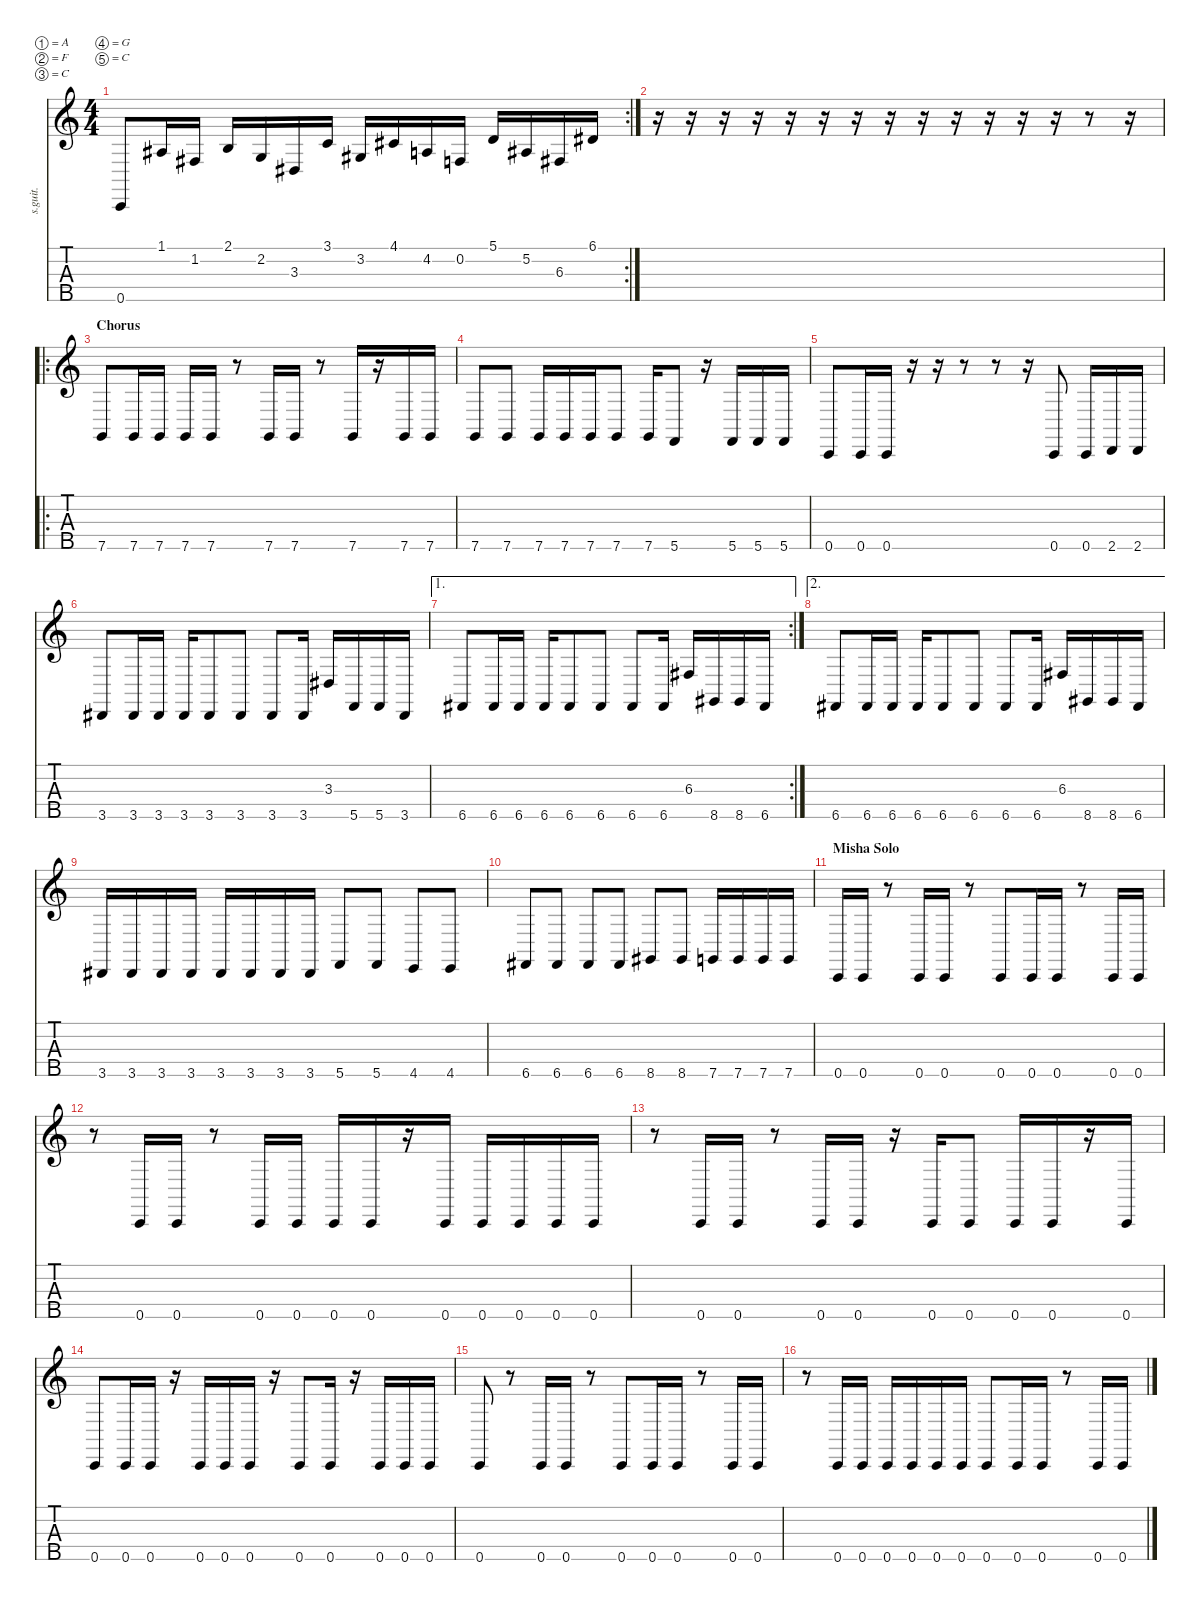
\defaultSystemsLayout 4
\hideDynamics
\bracketExtendMode nobrackets
\track ("" "s.guit.") {instrument electricbassfinger}
\staff {score tabs}
\tuning (A2 F2 C2 G1 C1)
\rc 2
\ts (4 4)
\tempo (116 hide)
\clef g2
\ks c
0.5{t}.8{lyrics (0 "") lyrics (1 "") lyrics (2 "") lyrics (3 "") lyrics (4 "") dy f} 1.1{acc #}.16{lyrics (0 "") lyrics (1 "") lyrics (2 "") lyrics (3 "") lyrics (4 "")} 1.2{acc #}.16{lyrics (0 "") lyrics (1 "") lyrics (2 "") lyrics (3 "") lyrics (4 "")} 2.1.16{lyrics (0 "") lyrics (1 "") lyrics (2 "") lyrics (3 "") lyrics (4 "")} 2.2.16{lyrics (0 "") lyrics (1 "") lyrics (2 "") lyrics (3 "") lyrics (4 "")} 3.3{acc #}.16{lyrics (0 "") lyrics (1 "") lyrics (2 "") lyrics (3 "") lyrics (4 "")} 3.1.16{lyrics (0 "") lyrics (1 "") lyrics (2 "") lyrics (3 "") lyrics (4 "")} 3.2{acc #}.16{lyrics (0 "") lyrics (1 "") lyrics (2 "") lyrics (3 "") lyrics (4 "")} 4.1{acc #}.16{lyrics (0 "") lyrics (1 "") lyrics (2 "") lyrics (3 "") lyrics (4 "")} 4.2.16{lyrics (0 "") lyrics (1 "") lyrics (2 "") lyrics (3 "") lyrics (4 "")} 0.2.16{lyrics (0 "") lyrics (1 "") lyrics (2 "") lyrics (3 "") lyrics (4 "")} 5.1.16{lyrics (0 "") lyrics (1 "") lyrics (2 "") lyrics (3 "") lyrics (4 "")} 5.2{acc #}.16{lyrics (0 "") lyrics (1 "") lyrics (2 "") lyrics (3 "") lyrics (4 "")} 6.3{acc #}.16{lyrics (0 "") lyrics (1 "") lyrics (2 "") lyrics (3 "") lyrics (4 "")} 6.1{acc #}.16{lyrics (0 "") lyrics (1 "") lyrics (2 "") lyrics (3 "") lyrics (4 "")} |
r.16 r.16 r.16 r.16 r.16 r.16 r.16 r.16 r.16 r.16 r.16 r.16 r.16 r.8 r.16 |
\ro
\section ("" "Chorus")
7.5.8{lyrics (0 "") lyrics (1 "") lyrics (2 "") lyrics (3 "") lyrics (4 "")} 7.5.16{lyrics (0 "") lyrics (1 "") lyrics (2 "") lyrics (3 "") lyrics (4 "")} 7.5.16{lyrics (0 "") lyrics (1 "") lyrics (2 "") lyrics (3 "") lyrics (4 "")} 7.5.16{lyrics (0 "") lyrics (1 "") lyrics (2 "") lyrics (3 "") lyrics (4 "")} 7.5.16{lyrics (0 "") lyrics (1 "") lyrics (2 "") lyrics (3 "") lyrics (4 "")} r.8 7.5.16{lyrics (0 "") lyrics (1 "") lyrics (2 "") lyrics (3 "") lyrics (4 "")} 7.5.16{lyrics (0 "") lyrics (1 "") lyrics (2 "") lyrics (3 "") lyrics (4 "")} r.8 7.5.16{lyrics (0 "") lyrics (1 "") lyrics (2 "") lyrics (3 "") lyrics (4 "")} r.16 7.5.16{lyrics (0 "") lyrics (1 "") lyrics (2 "") lyrics (3 "") lyrics (4 "")} 7.5.16{lyrics (0 "") lyrics (1 "") lyrics (2 "") lyrics (3 "") lyrics (4 "")} |
7.5.8{lyrics (0 "") lyrics (1 "") lyrics (2 "") lyrics (3 "") lyrics (4 "")} 7.5.8{lyrics (0 "") lyrics (1 "") lyrics (2 "") lyrics (3 "") lyrics (4 "")} 7.5.16{lyrics (0 "") lyrics (1 "") lyrics (2 "") lyrics (3 "") lyrics (4 "")} 7.5.16{lyrics (0 "") lyrics (1 "") lyrics (2 "") lyrics (3 "") lyrics (4 "")} 7.5.16{lyrics (0 "") lyrics (1 "") lyrics (2 "") lyrics (3 "") lyrics (4 "")} 7.5.8{lyrics (0 "") lyrics (1 "") lyrics (2 "") lyrics (3 "") lyrics (4 "")} 7.5.16{lyrics (0 "") lyrics (1 "") lyrics (2 "") lyrics (3 "") lyrics (4 "")} 5.5.8{lyrics (0 "") lyrics (1 "") lyrics (2 "") lyrics (3 "") lyrics (4 "")} r.16 5.5.16{lyrics (0 "") lyrics (1 "") lyrics (2 "") lyrics (3 "") lyrics (4 "")} 5.5.16{lyrics (0 "") lyrics (1 "") lyrics (2 "") lyrics (3 "") lyrics (4 "")} 5.5.16{lyrics (0 "") lyrics (1 "") lyrics (2 "") lyrics (3 "") lyrics (4 "")} |
0.5.8{lyrics (0 "") lyrics (1 "") lyrics (2 "") lyrics (3 "") lyrics (4 "")} 0.5.16{lyrics (0 "") lyrics (1 "") lyrics (2 "") lyrics (3 "") lyrics (4 "")} 0.5.16{lyrics (0 "") lyrics (1 "") lyrics (2 "") lyrics (3 "") lyrics (4 "")} r.16 r.16 r.8 r.8 r.16 0.5.8{lyrics (0 "") lyrics (1 "") lyrics (2 "") lyrics (3 "") lyrics (4 "")} 0.5.16{lyrics (0 "") lyrics (1 "") lyrics (2 "") lyrics (3 "") lyrics (4 "")} 2.5.16{lyrics (0 "") lyrics (1 "") lyrics (2 "") lyrics (3 "") lyrics (4 "")} 2.5.16{lyrics (0 "") lyrics (1 "") lyrics (2 "") lyrics (3 "") lyrics (4 "")} |
3.5{acc #}.8{lyrics (0 "") lyrics (1 "") lyrics (2 "") lyrics (3 "") lyrics (4 "")} 3.5{acc #}.16{lyrics (0 "") lyrics (1 "") lyrics (2 "") lyrics (3 "") lyrics (4 "")} 3.5{acc #}.16{lyrics (0 "") lyrics (1 "") lyrics (2 "") lyrics (3 "") lyrics (4 "")} 3.5{acc #}.16{lyrics (0 "") lyrics (1 "") lyrics (2 "") lyrics (3 "") lyrics (4 "")} 3.5{acc #}.8{lyrics (0 "") lyrics (1 "") lyrics (2 "") lyrics (3 "") lyrics (4 "")} 3.5{acc #}.8{lyrics (0 "") lyrics (1 "") lyrics (2 "") lyrics (3 "") lyrics (4 "")} 3.5{acc #}.8{lyrics (0 "") lyrics (1 "") lyrics (2 "") lyrics (3 "") lyrics (4 "")} 3.5{acc #}.16{lyrics (0 "") lyrics (1 "") lyrics (2 "") lyrics (3 "") lyrics (4 "")} 3.3{acc #}.16{lyrics (0 "") lyrics (1 "") lyrics (2 "") lyrics (3 "") lyrics (4 "")} 5.5.16{lyrics (0 "") lyrics (1 "") lyrics (2 "") lyrics (3 "") lyrics (4 "")} 5.5.16{lyrics (0 "") lyrics (1 "") lyrics (2 "") lyrics (3 "") lyrics (4 "")} 3.5{acc #}.16{lyrics (0 "") lyrics (1 "") lyrics (2 "") lyrics (3 "") lyrics (4 "")} |
\ae 1
\rc 2
6.5{acc #}.8{lyrics (0 "") lyrics (1 "") lyrics (2 "") lyrics (3 "") lyrics (4 "")} 6.5{acc #}.16{lyrics (0 "") lyrics (1 "") lyrics (2 "") lyrics (3 "") lyrics (4 "")} 6.5{acc #}.16{lyrics (0 "") lyrics (1 "") lyrics (2 "") lyrics (3 "") lyrics (4 "")} 6.5{acc #}.16{lyrics (0 "") lyrics (1 "") lyrics (2 "") lyrics (3 "") lyrics (4 "")} 6.5{acc #}.8{lyrics (0 "") lyrics (1 "") lyrics (2 "") lyrics (3 "") lyrics (4 "")} 6.5{acc #}.8{lyrics (0 "") lyrics (1 "") lyrics (2 "") lyrics (3 "") lyrics (4 "")} 6.5{acc #}.8{lyrics (0 "") lyrics (1 "") lyrics (2 "") lyrics (3 "") lyrics (4 "")} 6.5{acc #}.16{lyrics (0 "") lyrics (1 "") lyrics (2 "") lyrics (3 "") lyrics (4 "")} 6.3{acc #}.16{lyrics (0 "") lyrics (1 "") lyrics (2 "") lyrics (3 "") lyrics (4 "")} 8.5{acc #}.16{lyrics (0 "") lyrics (1 "") lyrics (2 "") lyrics (3 "") lyrics (4 "")} 8.5{acc #}.16{lyrics (0 "") lyrics (1 "") lyrics (2 "") lyrics (3 "") lyrics (4 "")} 6.5{acc #}.16{lyrics (0 "") lyrics (1 "") lyrics (2 "") lyrics (3 "") lyrics (4 "")} |
\ae 2
6.5{acc #}.8{lyrics (0 "") lyrics (1 "") lyrics (2 "") lyrics (3 "") lyrics (4 "")} 6.5{acc #}.16{lyrics (0 "") lyrics (1 "") lyrics (2 "") lyrics (3 "") lyrics (4 "")} 6.5{acc #}.16{lyrics (0 "") lyrics (1 "") lyrics (2 "") lyrics (3 "") lyrics (4 "")} 6.5{acc #}.16{lyrics (0 "") lyrics (1 "") lyrics (2 "") lyrics (3 "") lyrics (4 "")} 6.5{acc #}.8{lyrics (0 "") lyrics (1 "") lyrics (2 "") lyrics (3 "") lyrics (4 "")} 6.5{acc #}.8{lyrics (0 "") lyrics (1 "") lyrics (2 "") lyrics (3 "") lyrics (4 "")} 6.5{acc #}.8{lyrics (0 "") lyrics (1 "") lyrics (2 "") lyrics (3 "") lyrics (4 "")} 6.5{acc #}.16{lyrics (0 "") lyrics (1 "") lyrics (2 "") lyrics (3 "") lyrics (4 "")} 6.3{acc #}.16{lyrics (0 "") lyrics (1 "") lyrics (2 "") lyrics (3 "") lyrics (4 "")} 8.5{acc #}.16{lyrics (0 "") lyrics (1 "") lyrics (2 "") lyrics (3 "") lyrics (4 "")} 8.5{acc #}.16{lyrics (0 "") lyrics (1 "") lyrics (2 "") lyrics (3 "") lyrics (4 "")} 6.5{acc #}.16{lyrics (0 "") lyrics (1 "") lyrics (2 "") lyrics (3 "") lyrics (4 "")} |
3.5{acc #}.16{lyrics (0 "") lyrics (1 "") lyrics (2 "") lyrics (3 "") lyrics (4 "")} 3.5{acc #}.16{lyrics (0 "") lyrics (1 "") lyrics (2 "") lyrics (3 "") lyrics (4 "")} 3.5{acc #}.16{lyrics (0 "") lyrics (1 "") lyrics (2 "") lyrics (3 "") lyrics (4 "")} 3.5{acc #}.16{lyrics (0 "") lyrics (1 "") lyrics (2 "") lyrics (3 "") lyrics (4 "")} 3.5{acc #}.16{lyrics (0 "") lyrics (1 "") lyrics (2 "") lyrics (3 "") lyrics (4 "")} 3.5{acc #}.16{lyrics (0 "") lyrics (1 "") lyrics (2 "") lyrics (3 "") lyrics (4 "")} 3.5{acc #}.16{lyrics (0 "") lyrics (1 "") lyrics (2 "") lyrics (3 "") lyrics (4 "")} 3.5{acc #}.16{lyrics (0 "") lyrics (1 "") lyrics (2 "") lyrics (3 "") lyrics (4 "")} 5.5.8{lyrics (0 "") lyrics (1 "") lyrics (2 "") lyrics (3 "") lyrics (4 "")} 5.5.8{lyrics (0 "") lyrics (1 "") lyrics (2 "") lyrics (3 "") lyrics (4 "")} 4.5.8{lyrics (0 "") lyrics (1 "") lyrics (2 "") lyrics (3 "") lyrics (4 "")} 4.5.8{lyrics (0 "") lyrics (1 "") lyrics (2 "") lyrics (3 "") lyrics (4 "")} |
6.5{acc #}.8{lyrics (0 "") lyrics (1 "") lyrics (2 "") lyrics (3 "") lyrics (4 "")} 6.5{acc #}.8{lyrics (0 "") lyrics (1 "") lyrics (2 "") lyrics (3 "") lyrics (4 "")} 6.5{acc #}.8{lyrics (0 "") lyrics (1 "") lyrics (2 "") lyrics (3 "") lyrics (4 "")} 6.5{acc #}.8{lyrics (0 "") lyrics (1 "") lyrics (2 "") lyrics (3 "") lyrics (4 "")} 8.5{acc #}.8{lyrics (0 "") lyrics (1 "") lyrics (2 "") lyrics (3 "") lyrics (4 "")} 8.5{acc #}.8{lyrics (0 "") lyrics (1 "") lyrics (2 "") lyrics (3 "") lyrics (4 "")} 7.5.16{lyrics (0 "") lyrics (1 "") lyrics (2 "") lyrics (3 "") lyrics (4 "")} 7.5.16{lyrics (0 "") lyrics (1 "") lyrics (2 "") lyrics (3 "") lyrics (4 "")} 7.5.16{lyrics (0 "") lyrics (1 "") lyrics (2 "") lyrics (3 "") lyrics (4 "")} 7.5.16{lyrics (0 "") lyrics (1 "") lyrics (2 "") lyrics (3 "") lyrics (4 "")} |
\section ("" "Misha Solo")
0.5.16{lyrics (0 "") lyrics (1 "") lyrics (2 "") lyrics (3 "") lyrics (4 "")} 0.5.16{lyrics (0 "") lyrics (1 "") lyrics (2 "") lyrics (3 "") lyrics (4 "")} r.8 0.5.16{lyrics (0 "") lyrics (1 "") lyrics (2 "") lyrics (3 "") lyrics (4 "")} 0.5.16{lyrics (0 "") lyrics (1 "") lyrics (2 "") lyrics (3 "") lyrics (4 "")} r.8 0.5.8{lyrics (0 "") lyrics (1 "") lyrics (2 "") lyrics (3 "") lyrics (4 "")} 0.5.16{lyrics (0 "") lyrics (1 "") lyrics (2 "") lyrics (3 "") lyrics (4 "")} 0.5.16{lyrics (0 "") lyrics (1 "") lyrics (2 "") lyrics (3 "") lyrics (4 "")} r.8 0.5.16{lyrics (0 "") lyrics (1 "") lyrics (2 "") lyrics (3 "") lyrics (4 "")} 0.5.16{lyrics (0 "") lyrics (1 "") lyrics (2 "") lyrics (3 "") lyrics (4 "")} |
r.8 0.5.16{lyrics (0 "") lyrics (1 "") lyrics (2 "") lyrics (3 "") lyrics (4 "")} 0.5.16{lyrics (0 "") lyrics (1 "") lyrics (2 "") lyrics (3 "") lyrics (4 "")} r.8 0.5.16{lyrics (0 "") lyrics (1 "") lyrics (2 "") lyrics (3 "") lyrics (4 "")} 0.5.16{lyrics (0 "") lyrics (1 "") lyrics (2 "") lyrics (3 "") lyrics (4 "")} 0.5.16{lyrics (0 "") lyrics (1 "") lyrics (2 "") lyrics (3 "") lyrics (4 "")} 0.5.16{lyrics (0 "") lyrics (1 "") lyrics (2 "") lyrics (3 "") lyrics (4 "")} r.16 0.5.16{lyrics (0 "") lyrics (1 "") lyrics (2 "") lyrics (3 "") lyrics (4 "")} 0.5.16{lyrics (0 "") lyrics (1 "") lyrics (2 "") lyrics (3 "") lyrics (4 "")} 0.5.16{lyrics (0 "") lyrics (1 "") lyrics (2 "") lyrics (3 "") lyrics (4 "")} 0.5.16{lyrics (0 "") lyrics (1 "") lyrics (2 "") lyrics (3 "") lyrics (4 "")} 0.5.16{lyrics (0 "") lyrics (1 "") lyrics (2 "") lyrics (3 "") lyrics (4 "")} |
r.8 0.5.16{lyrics (0 "") lyrics (1 "") lyrics (2 "") lyrics (3 "") lyrics (4 "")} 0.5.16{lyrics (0 "") lyrics (1 "") lyrics (2 "") lyrics (3 "") lyrics (4 "")} r.8 0.5.16{lyrics (0 "") lyrics (1 "") lyrics (2 "") lyrics (3 "") lyrics (4 "")} 0.5.16{lyrics (0 "") lyrics (1 "") lyrics (2 "") lyrics (3 "") lyrics (4 "")} r.16 0.5.16{lyrics (0 "") lyrics (1 "") lyrics (2 "") lyrics (3 "") lyrics (4 "")} 0.5.8{lyrics (0 "") lyrics (1 "") lyrics (2 "") lyrics (3 "") lyrics (4 "")} 0.5.16{lyrics (0 "") lyrics (1 "") lyrics (2 "") lyrics (3 "") lyrics (4 "")} 0.5.16{lyrics (0 "") lyrics (1 "") lyrics (2 "") lyrics (3 "") lyrics (4 "")} r.16 0.5.16{lyrics (0 "") lyrics (1 "") lyrics (2 "") lyrics (3 "") lyrics (4 "")} |
0.5.8{lyrics (0 "") lyrics (1 "") lyrics (2 "") lyrics (3 "") lyrics (4 "")} 0.5.16{lyrics (0 "") lyrics (1 "") lyrics (2 "") lyrics (3 "") lyrics (4 "")} 0.5.16{lyrics (0 "") lyrics (1 "") lyrics (2 "") lyrics (3 "") lyrics (4 "")} r.16 0.5.16{lyrics (0 "") lyrics (1 "") lyrics (2 "") lyrics (3 "") lyrics (4 "")} 0.5.16{lyrics (0 "") lyrics (1 "") lyrics (2 "") lyrics (3 "") lyrics (4 "")} 0.5.16{lyrics (0 "") lyrics (1 "") lyrics (2 "") lyrics (3 "") lyrics (4 "")} r.16 0.5.8{lyrics (0 "") lyrics (1 "") lyrics (2 "") lyrics (3 "") lyrics (4 "")} 0.5.16{lyrics (0 "") lyrics (1 "") lyrics (2 "") lyrics (3 "") lyrics (4 "")} r.16 0.5.16{lyrics (0 "") lyrics (1 "") lyrics (2 "") lyrics (3 "") lyrics (4 "")} 0.5.16{lyrics (0 "") lyrics (1 "") lyrics (2 "") lyrics (3 "") lyrics (4 "")} 0.5.16{lyrics (0 "") lyrics (1 "") lyrics (2 "") lyrics (3 "") lyrics (4 "")} |
0.5.8{lyrics (0 "") lyrics (1 "") lyrics (2 "") lyrics (3 "") lyrics (4 "")} r.8 0.5.16{lyrics (0 "") lyrics (1 "") lyrics (2 "") lyrics (3 "") lyrics (4 "")} 0.5.16{lyrics (0 "") lyrics (1 "") lyrics (2 "") lyrics (3 "") lyrics (4 "")} r.8 0.5.8{lyrics (0 "") lyrics (1 "") lyrics (2 "") lyrics (3 "") lyrics (4 "")} 0.5.16{lyrics (0 "") lyrics (1 "") lyrics (2 "") lyrics (3 "") lyrics (4 "")} 0.5.16{lyrics (0 "") lyrics (1 "") lyrics (2 "") lyrics (3 "") lyrics (4 "")} r.8 0.5.16{lyrics (0 "") lyrics (1 "") lyrics (2 "") lyrics (3 "") lyrics (4 "")} 0.5.16{lyrics (0 "") lyrics (1 "") lyrics (2 "") lyrics (3 "") lyrics (4 "")} |
r.8 0.5.16{lyrics (0 "") lyrics (1 "") lyrics (2 "") lyrics (3 "") lyrics (4 "")} 0.5.16{lyrics (0 "") lyrics (1 "") lyrics (2 "") lyrics (3 "") lyrics (4 "")} 0.5.16{lyrics (0 "") lyrics (1 "") lyrics (2 "") lyrics (3 "") lyrics (4 "")} 0.5.16{lyrics (0 "") lyrics (1 "") lyrics (2 "") lyrics (3 "") lyrics (4 "")} 0.5.16{lyrics (0 "") lyrics (1 "") lyrics (2 "") lyrics (3 "") lyrics (4 "")} 0.5.16{lyrics (0 "") lyrics (1 "") lyrics (2 "") lyrics (3 "") lyrics (4 "")} 0.5.8{lyrics (0 "") lyrics (1 "") lyrics (2 "") lyrics (3 "") lyrics (4 "")} 0.5.16{lyrics (0 "") lyrics (1 "") lyrics (2 "") lyrics (3 "") lyrics (4 "")} 0.5.16{lyrics (0 "") lyrics (1 "") lyrics (2 "") lyrics (3 "") lyrics (4 "")} r.8 0.5.16{lyrics (0 "") lyrics (1 "") lyrics (2 "") lyrics (3 "") lyrics (4 "")} 0.5.16{lyrics (0 "") lyrics (1 "") lyrics (2 "") lyrics (3 "") lyrics (4 "")}
